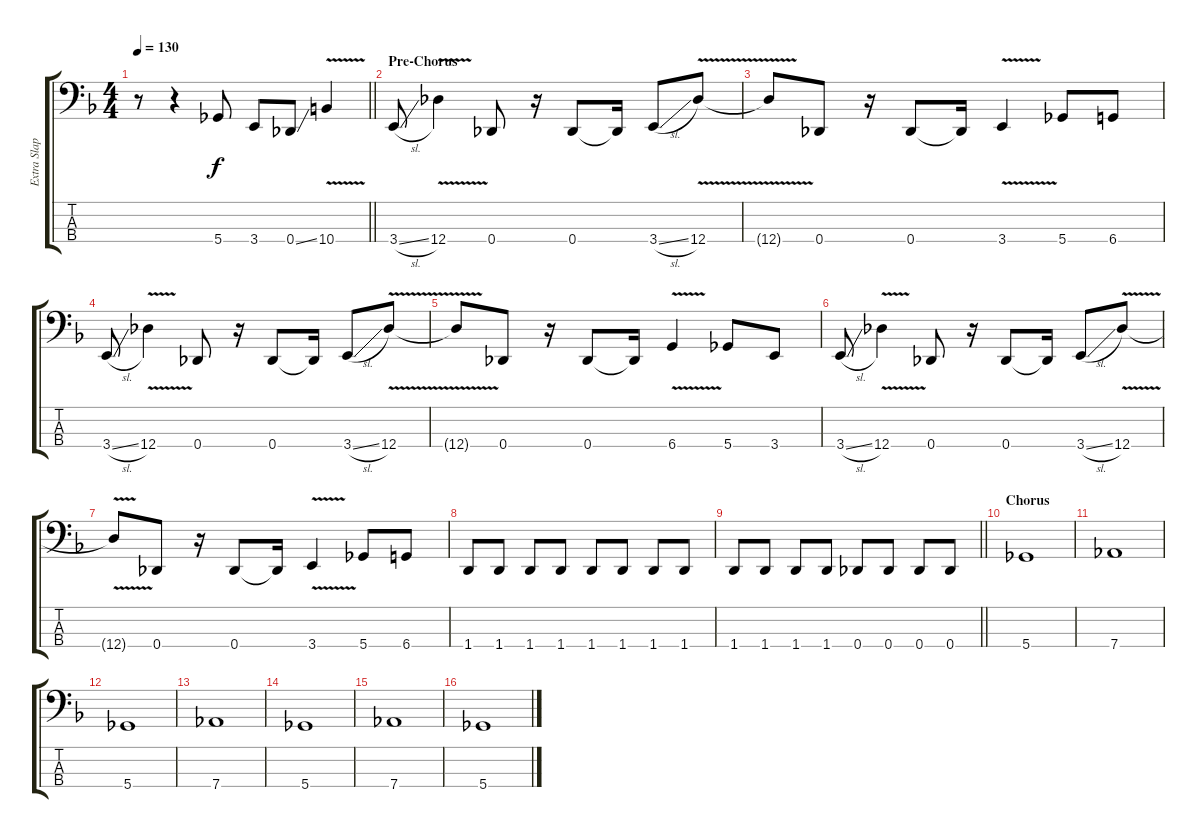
\track ("Extra SlapBass" "Extra Slap") {instrument slapbass2}
\staff {score tabs}
\tuning (Gb2 Db2 Ab1 Db1) {hide}
\ts (4 4)
\tempo 130
\clef f4
\barLineRight lightlight
\ks f
r.8{dy f} r.4 5.4.8 3.4.8 0.4{ss}.8 10.4{v}.4 |
\section ("" "Pre-Chorus")
3.4{sl}.8 12.4{v}.4 0.4.8 r.16 0.4.8 0.4{t}.16 3.4{sl}.8 12.4{v}.8 |
12.4{t}.8 0.4.8 r.16 0.4.8 0.4{t}.16 3.4{v}.4 5.4.8 6.4.8 |
3.4{sl}.8 12.4{v}.4 0.4.8 r.16 0.4.8 0.4{t}.16 3.4{sl}.8 12.4{v}.8 |
12.4{t}.8 0.4.8 r.16 0.4.8 0.4{t}.16 6.4{v}.4 5.4.8 3.4.8 |
3.4{sl}.8 12.4{v}.4 0.4.8 r.16 0.4.8 0.4{t}.16 3.4{sl}.8 12.4{v}.8 |
12.4{t}.8 0.4.8 r.16 0.4.8 0.4{t}.16 3.4{v}.4 5.4.8 6.4.8 |
1.4.8 1.4.8 1.4.8 1.4.8 1.4.8 1.4.8 1.4.8 1.4.8 |
\barLineRight lightlight
1.4.8 1.4.8 1.4.8 1.4.8 0.4.8 0.4.8 0.4.8 0.4.8 |
\section ("" "Chorus")
5.4.1 |
7.4.1 |
5.4.1 |
7.4.1 |
5.4.1 |
7.4.1 |
5.4.1
